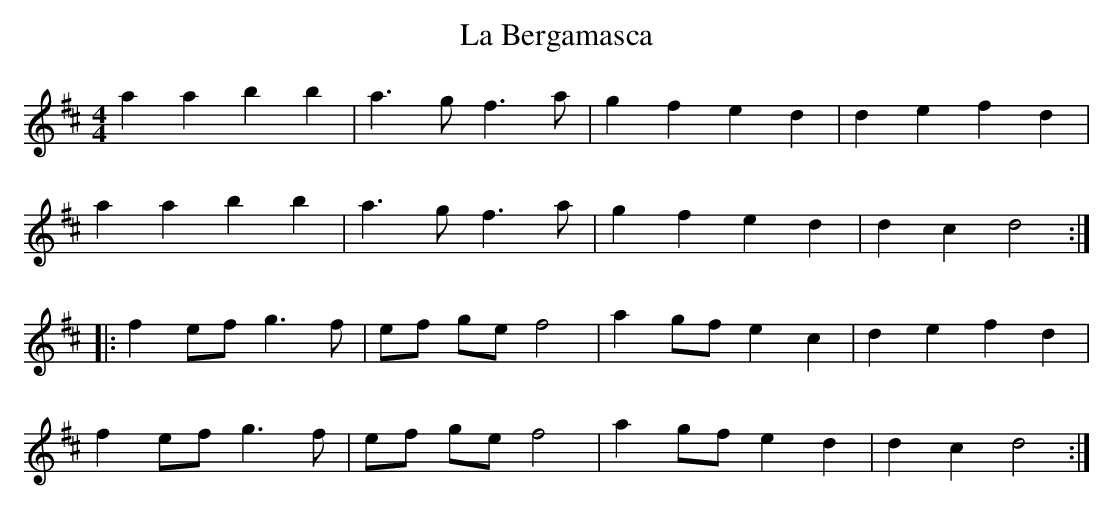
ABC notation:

X:1
T:La Bergamasca
L:1/8
M:4/4
K:D
a2a2b2b2|a3g f3a|g2f2e2d2|d2e2f2d2|
a2a2b2b2|a3g f3a|g2f2e2d2|d2c2d4:|
|:f2ef g3f|ef ge f4|a2gf e2c2|d2e2f2d2|
f2ef g3f|ef ge f4|a2gf e2d2|d2c2d4:|
